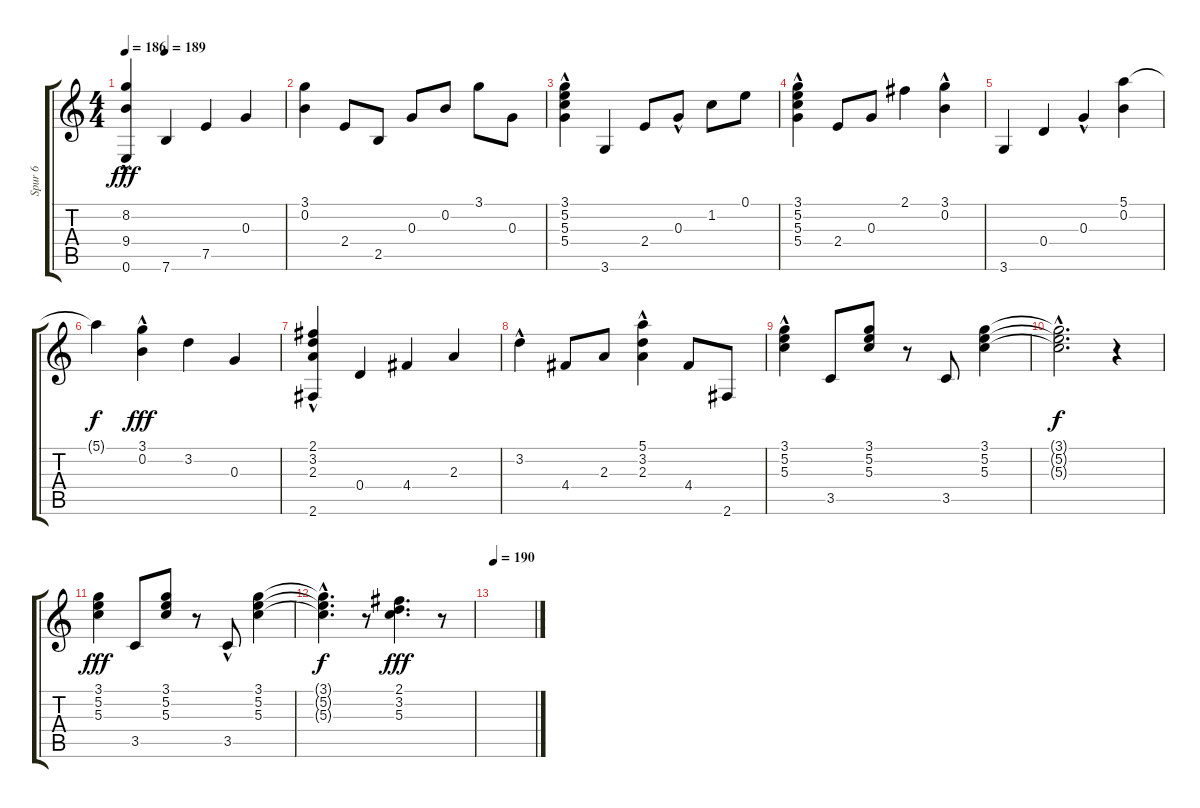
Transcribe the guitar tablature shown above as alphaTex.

\track ("Spur 6" "Spur 6") {instrument acousticguitarnylon}
\staff {score tabs}
\tuning (E4 B3 G3 D3 A2 E2) {hide}
\ts (4 4)
\tempo 186
\tempo (189 0.25)
\clef g2
\ks c
(8.2{hac} 9.4{hac} 0.6).4{dy fff} 7.6.4 7.5.4 0.3.4 |
(3.1 0.2).4 2.4.8 2.5.8 0.3.8 0.2.8 3.1.8 0.3.8 |
(3.1{hac} 5.2 5.3 5.4).4 3.6.4 2.4.8 0.3{hac}.8 1.2.8 0.1.8 |
(3.1 5.2{hac} 5.3{hac} 5.4).4 2.4.8 0.3.8 2.1.4 (3.1{hac} 0.2{hac}).4 |
3.6.4 0.4.4 0.3{hac}.4 (5.1 0.2).4 |
5.1{t}.4{dy f} (3.1{hac} 0.2{hac}).4{dy fff} 3.2.4 0.3.4 |
(2.1 3.2{hac} 2.3 2.6).4 0.4.4 4.4.4 2.3.4 |
3.2{hac}.4 4.4.8 2.3.8 (5.1 3.2{hac} 2.3).4 4.4.8 2.6.8 |
(3.1 5.2{hac} 5.3).4 3.5.8 (3.1 5.2 5.3).8 r.8 3.5.8 (3.1 5.2 5.3).4 |
(3.1{hac t} 5.2{hac t} 5.3{hac t}).2{d dy f} r.4 |
(3.1 5.2 5.3).4{dy fff} 3.5.8 (3.1 5.2 5.3).8 r.8 3.5{hac}.8 (3.1 5.2 5.3).4 |
(3.1{hac t} 5.2{t} 5.3{hac t}).4{d dy f} r.8 (2.1 3.2 5.3).4{d dy fff} r.8 |
\tempo 190
